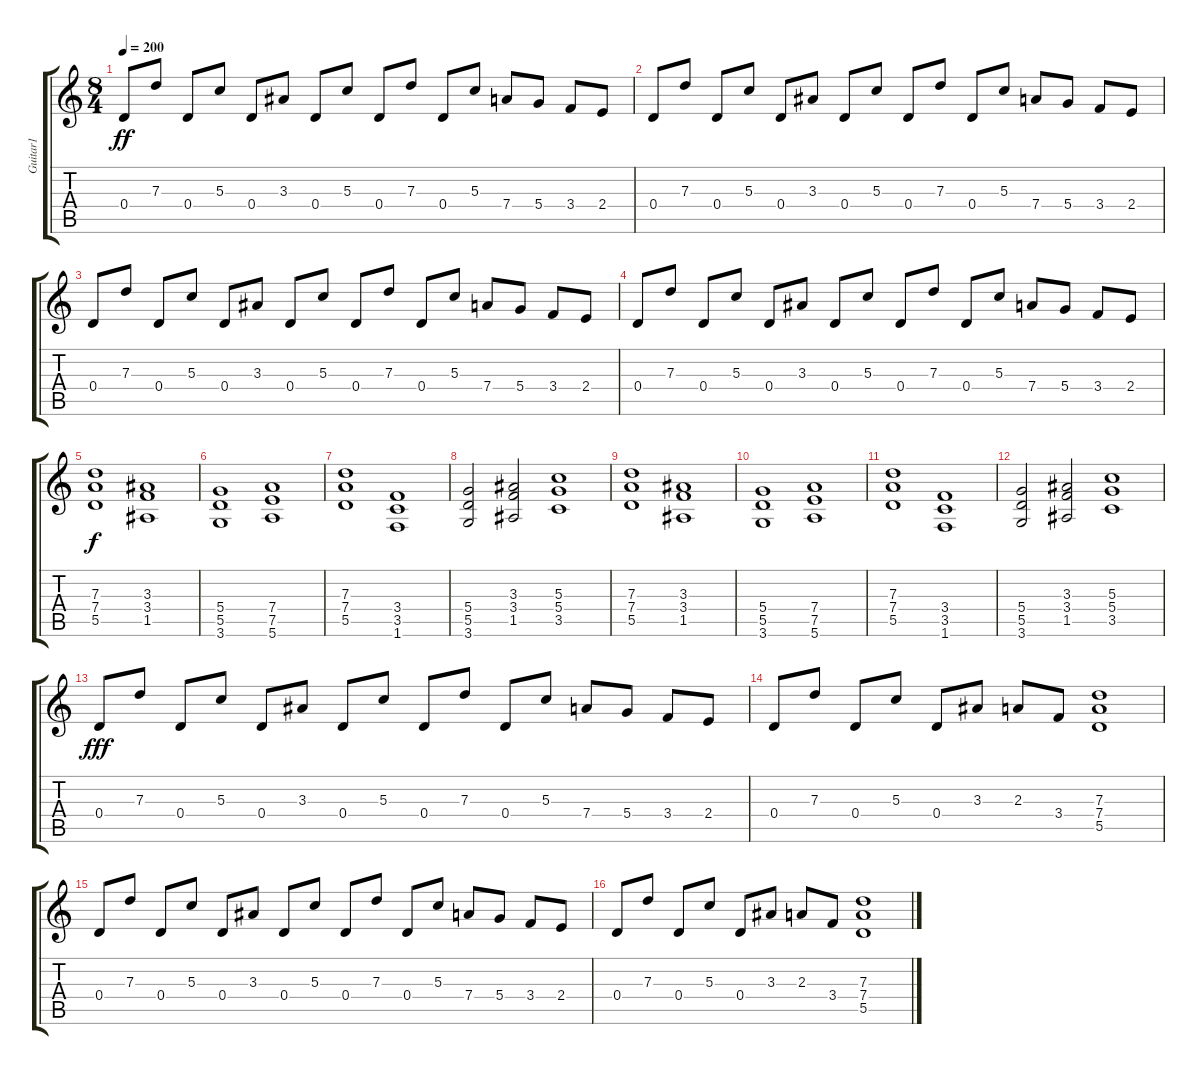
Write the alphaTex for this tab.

\track ("Guitar1" "Guitar1") {instrument overdrivenguitar}
\staff {score tabs}
\tuning (E4 B3 G3 D3 A2 E2) {hide}
\ts (8 4)
\tempo 200
\clef g2
\ks c
0.4.8{dy ff balance 0} 7.3.8 0.4.8 5.3.8 0.4.8 3.3.8 0.4.8 5.3.8 0.4.8 7.3.8 0.4.8 5.3.8 7.4.8 5.4.8 3.4.8 2.4.8 |
0.4.8 7.3.8 0.4.8 5.3.8 0.4.8 3.3.8 0.4.8 5.3.8 0.4.8 7.3.8 0.4.8 5.3.8 7.4.8 5.4.8 3.4.8 2.4.8 |
0.4.8 7.3.8 0.4.8 5.3.8 0.4.8 3.3.8 0.4.8 5.3.8 0.4.8 7.3.8 0.4.8 5.3.8 7.4.8 5.4.8 3.4.8 2.4.8 |
0.4.8 7.3.8 0.4.8 5.3.8 0.4.8 3.3.8 0.4.8 5.3.8 0.4.8 7.3.8 0.4.8 5.3.8 7.4.8 5.4.8 3.4.8 2.4.8 |
(7.3 7.4 5.5).1{dy f balance 8} (3.3 3.4 1.5).1 |
(5.4 5.5 3.6).1 (7.4 7.5 5.6).1 |
(7.3 7.4 5.5).1 (3.4 3.5 1.6).1 |
(5.4 5.5 3.6).2 (3.3 3.4 1.5).2 (5.3 5.4 3.5).1 |
(7.3 7.4 5.5).1{balance 8} (3.3 3.4 1.5).1 |
(5.4 5.5 3.6).1 (7.4 7.5 5.6).1 |
(7.3 7.4 5.5).1 (3.4 3.5 1.6).1 |
(5.4 5.5 3.6).2 (3.3 3.4 1.5).2 (5.3 5.4 3.5).1 |
0.4.8{dy fff} 7.3.8 0.4.8 5.3.8 0.4.8 3.3.8 0.4.8 5.3.8 0.4.8 7.3.8 0.4.8 5.3.8 7.4.8 5.4.8 3.4.8 2.4.8 |
0.4.8 7.3.8 0.4.8 5.3.8 0.4.8 3.3.8 2.3.8 3.4.8 (7.3 7.4 5.5).1 |
0.4.8 7.3.8 0.4.8 5.3.8 0.4.8 3.3.8 0.4.8 5.3.8 0.4.8 7.3.8 0.4.8 5.3.8 7.4.8 5.4.8 3.4.8 2.4.8 |
0.4.8 7.3.8 0.4.8 5.3.8 0.4.8 3.3.8 2.3.8 3.4.8 (7.3 7.4 5.5).1
